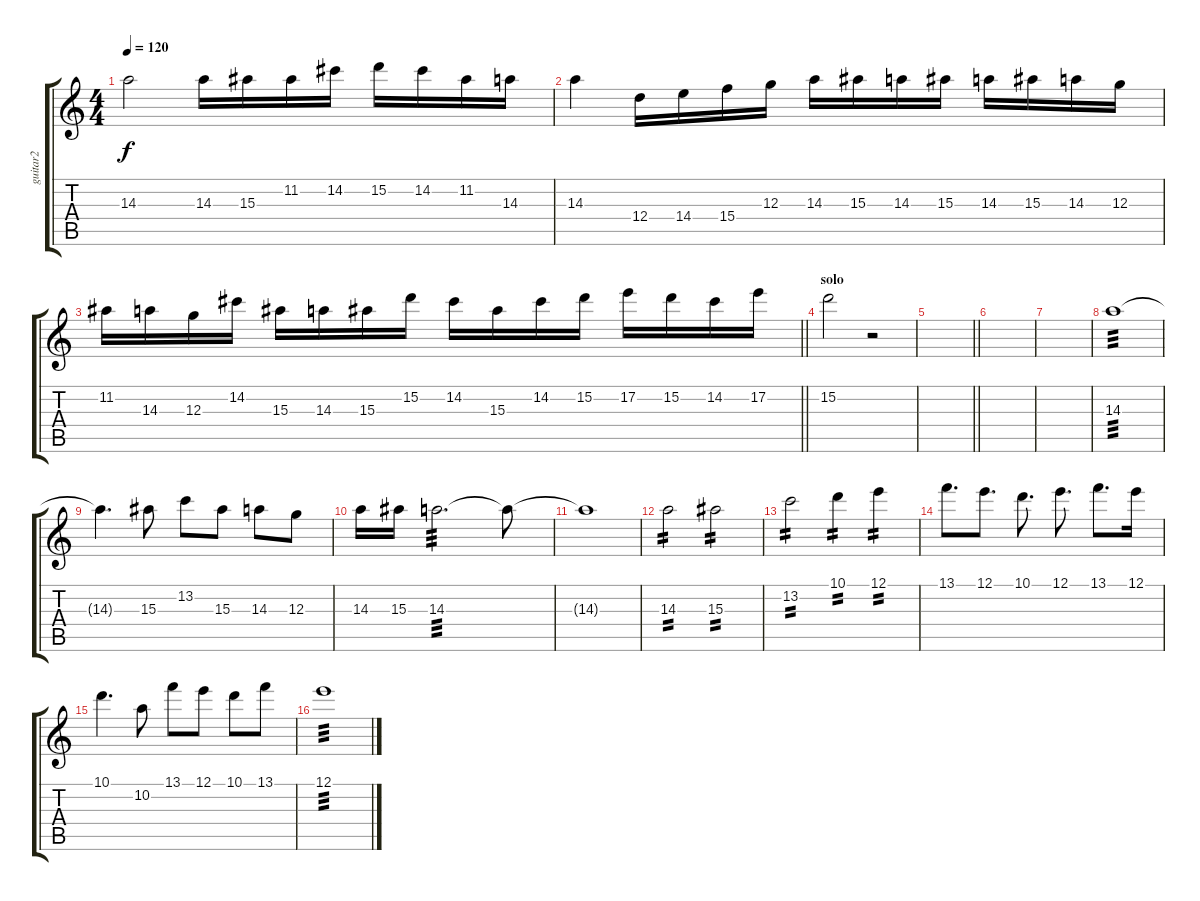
\track ("guitar2" "guitar2") {instrument overdrivenguitar}
\staff {score tabs}
\tuning (E4 B3 G3 D3 A2 E2) {hide}
\ts (4 4)
\tempo 120
\clef g2
\ks c
14.3.2{dy f} 14.3.16 15.3.16 11.2.16 14.2.16 15.2.16 14.2.16 11.2.16 14.3.16 |
14.3.4 12.4.16 14.4.16 15.4.16 12.3.16 14.3.16 15.3.16 14.3.16 15.3.16 14.3.16 15.3.16 14.3.16 12.3.16 |
\barLineRight lightlight
11.2.16 14.3.16 12.3.16 14.2.16 15.3.16 14.3.16 15.3.16 15.2.16 14.2.16 15.3.16 14.2.16 15.2.16 17.2.16 15.2.16 14.2.16 17.2.16 |
\section ("" "solo")
15.2.2 r.2 |
\barLineRight lightlight
|
|
|
14.3.1{tp 3} |
14.3{t}.4{d} 15.3.8 13.2.8 15.3.8 14.3.8 12.3.8 |
14.3.16 15.3.16 14.3.2{d tp 3} 14.3{t}.8 |
14.3{t}.1 |
14.3.2{tp 2} 15.3.2{tp 2} |
13.2.2{tp 2} 10.1.4{tp 2} 12.1.4{tp 2} |
13.1.8{d} 12.1.8{d} 10.1.8{d} 12.1.8{d} 13.1.8{d} 12.1.16 |
10.1.4{d} 10.2.8 13.1.8 12.1.8 10.1.8 13.1.8 |
12.1.1{tp 3}
